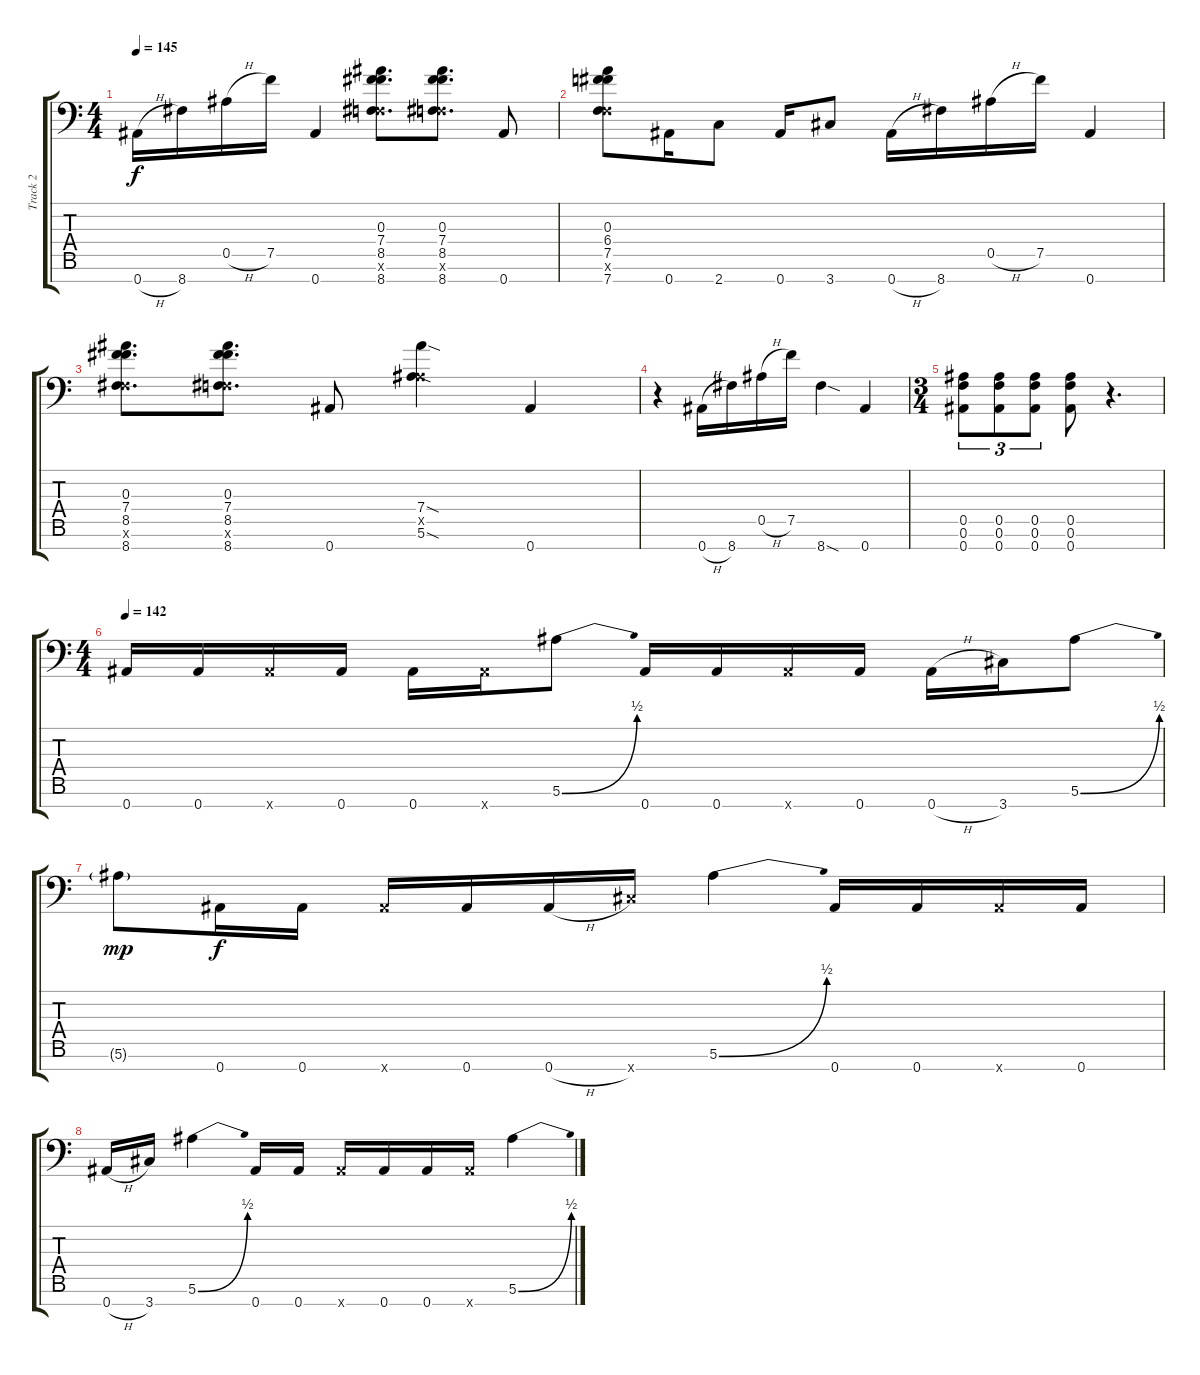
\track ("Track 2" "Track 2") {instrument distortionguitar}
\staff {score tabs}
\tuning (Eb4 Bb3 Gb3 Eb3 Bb2 F2 Bb1) {hide}
\ts (4 4)
\tempo 145
\clef f4
\ks c
0.7{h}.16{dy f} 8.7.16 0.5{h}.16 7.5.16 0.7.4 (0.3 7.4 8.5 0.6{x} 8.7).8{d} (0.3 7.4 8.5 0.6{x} 8.7).8{d} 0.7.8 |
(0.3 6.4 7.5 0.6{x} 7.7).8 0.7.16 2.7.8 0.7.16 3.7.8 0.7{h}.16 8.7.16 0.5{h}.16 7.5.16 0.7.4 |
(0.3 7.4 8.5 0.6{x} 8.7).8{d} (0.3 7.4 8.5 0.6{x} 8.7).8{d} 0.7.8 (7.4{sod} 0.5{x} 5.6{sod}).4 0.7.4 |
r.4 0.7{h}.16 8.7.16 0.5{h}.16 7.5.16 8.7{sod}.4 0.7.4 |
\ts (3 4)
(0.5 0.6 0.7).8{tu (3 2)} (0.5 0.6 0.7).8{tu (3 2)} (0.5 0.6 0.7).8{tu (3 2)} (0.5 0.6 0.7).8 r.4{d} |
\ts (4 4)
\tempo 142
0.7.16 0.7.16 0.7{x}.16 0.7.16 0.7.16 0.7{x}.16 5.6{be (bend 0 0 60 2)}.8 0.7.16 0.7.16 0.7{x}.16 0.7.16 0.7{h}.16 3.7.16 5.6{be (bend 0 0 60 2)}.8 |
5.6{g}.8{dy mp} 0.7.16{dy f} 0.7.16 0.7{x}.16 0.7.16 0.7{h}.16 3.7{x}.16 5.6{be (bend 0 0 60 2)}.4 0.7.16 0.7.16 0.7{x}.16 0.7.16 |
0.7{h}.16 3.7.16 5.6{be (bend 0 0 60 2)}.4 0.7.16 0.7.16 0.7{x}.16 0.7.16 0.7.16 0.7{x}.16 5.6{be (bend 0 0 60 2)}.4
